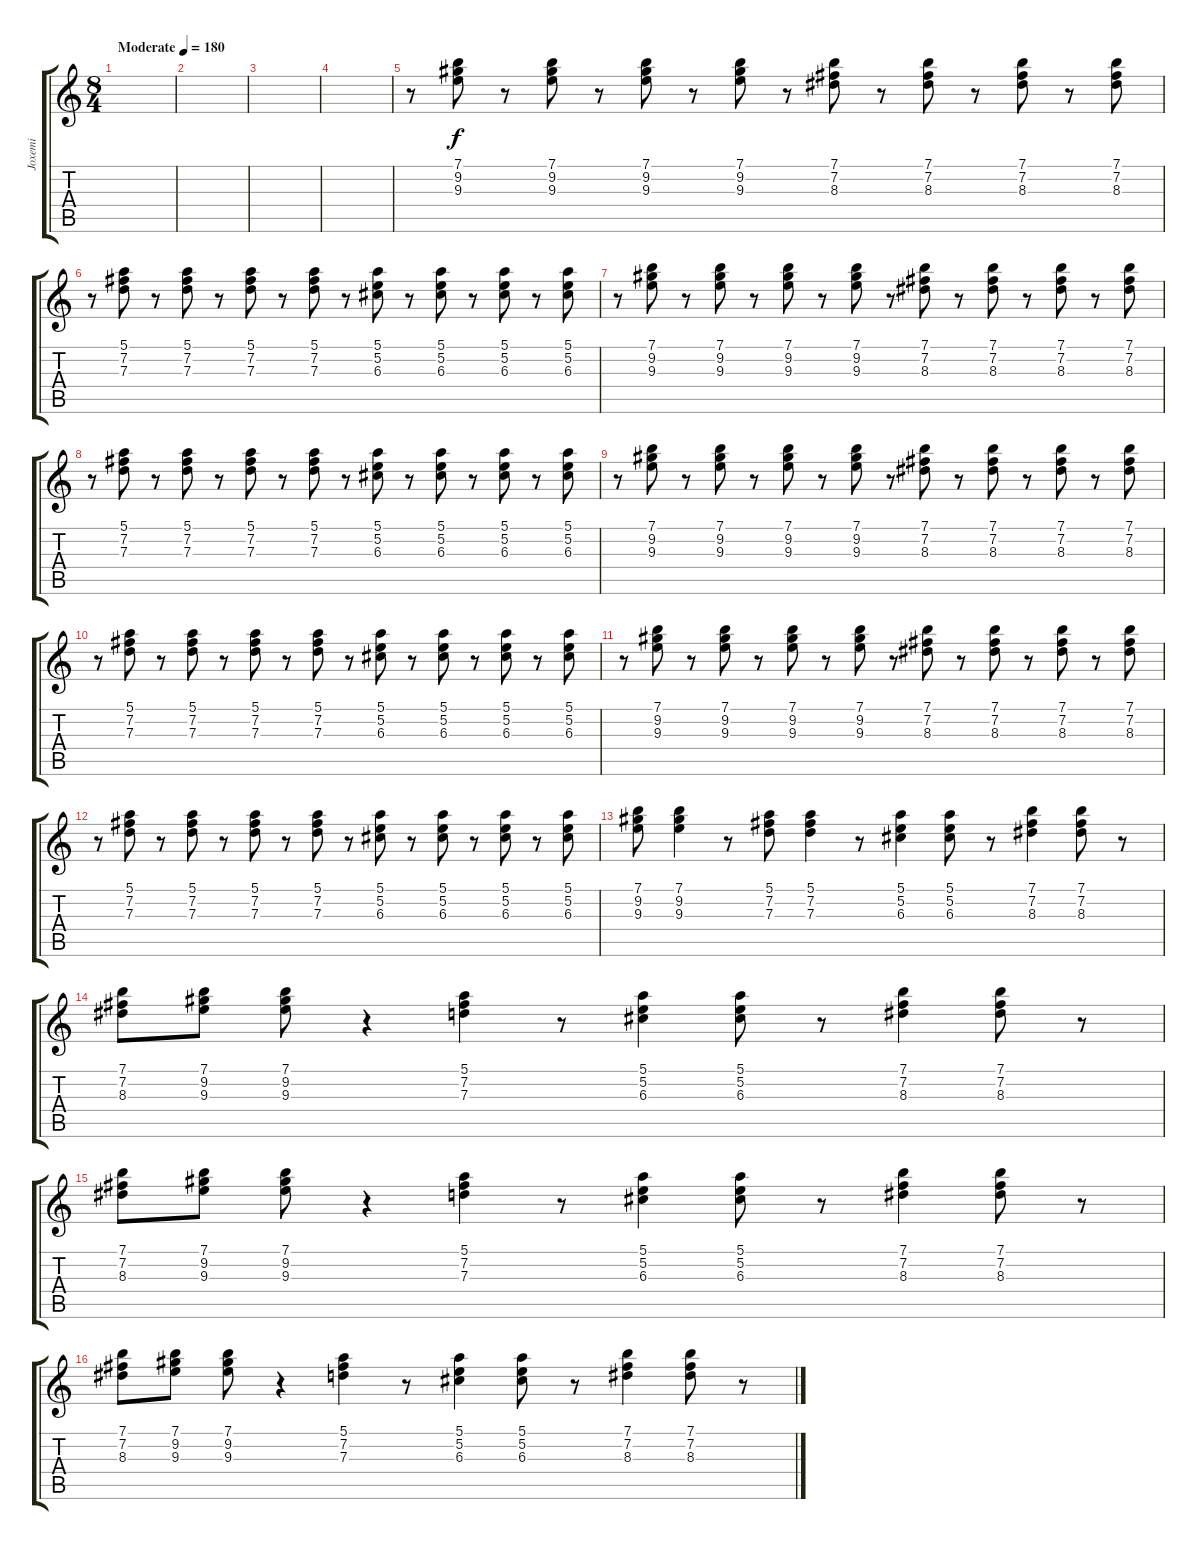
\track ("Joxemi" "Joxemi") {instrument electricguitarmuted}
\staff {score tabs}
\tuning (E4 B3 G3 D3 A2 E2) {hide}
\ts (8 4)
\tempo (180 "Moderate")
\clef g2
\ks c
|
|
|
|
r.8 (7.1 9.2 9.3).8 r.8 (7.1 9.2 9.3).8 r.8 (7.1 9.2 9.3).8 r.8 (7.1 9.2 9.3).8 r.8 (7.1 7.2 8.3).8 r.8 (7.1 7.2 8.3).8 r.8 (7.1 7.2 8.3).8 r.8 (7.1 7.2 8.3).8 |
r.8 (5.1 7.2 7.3).8 r.8 (5.1 7.2 7.3).8 r.8 (5.1 7.2 7.3).8 r.8 (5.1 7.2 7.3).8 r.8 (5.1 5.2 6.3).8 r.8 (5.1 5.2 6.3).8 r.8 (5.1 5.2 6.3).8 r.8 (5.1 5.2 6.3).8 |
r.8 (7.1 9.2 9.3).8 r.8 (7.1 9.2 9.3).8 r.8 (7.1 9.2 9.3).8 r.8 (7.1 9.2 9.3).8 r.8 (7.1 7.2 8.3).8 r.8 (7.1 7.2 8.3).8 r.8 (7.1 7.2 8.3).8 r.8 (7.1 7.2 8.3).8 |
r.8 (5.1 7.2 7.3).8 r.8 (5.1 7.2 7.3).8 r.8 (5.1 7.2 7.3).8 r.8 (5.1 7.2 7.3).8 r.8 (5.1 5.2 6.3).8 r.8 (5.1 5.2 6.3).8 r.8 (5.1 5.2 6.3).8 r.8 (5.1 5.2 6.3).8 |
r.8 (7.1 9.2 9.3).8 r.8 (7.1 9.2 9.3).8 r.8 (7.1 9.2 9.3).8 r.8 (7.1 9.2 9.3).8 r.8 (7.1 7.2 8.3).8 r.8 (7.1 7.2 8.3).8 r.8 (7.1 7.2 8.3).8 r.8 (7.1 7.2 8.3).8 |
r.8 (5.1 7.2 7.3).8 r.8 (5.1 7.2 7.3).8 r.8 (5.1 7.2 7.3).8 r.8 (5.1 7.2 7.3).8 r.8 (5.1 5.2 6.3).8 r.8 (5.1 5.2 6.3).8 r.8 (5.1 5.2 6.3).8 r.8 (5.1 5.2 6.3).8 |
r.8 (7.1 9.2 9.3).8 r.8 (7.1 9.2 9.3).8 r.8 (7.1 9.2 9.3).8 r.8 (7.1 9.2 9.3).8 r.8 (7.1 7.2 8.3).8 r.8 (7.1 7.2 8.3).8 r.8 (7.1 7.2 8.3).8 r.8 (7.1 7.2 8.3).8 |
r.8 (5.1 7.2 7.3).8 r.8 (5.1 7.2 7.3).8 r.8 (5.1 7.2 7.3).8 r.8 (5.1 7.2 7.3).8 r.8 (5.1 5.2 6.3).8 r.8 (5.1 5.2 6.3).8 r.8 (5.1 5.2 6.3).8 r.8 (5.1 5.2 6.3).8 |
(7.1 9.2 9.3).8 (7.1 9.2 9.3).4 r.8 (5.1 7.2 7.3).8 (5.1 7.2 7.3).4 r.8 (5.1 5.2 6.3).4 (5.1 5.2 6.3).8 r.8 (7.1 7.2 8.3).4 (7.1 7.2 8.3).8 r.8 |
(7.1 7.2 8.3).8 (7.1 9.2 9.3).8 (7.1 9.2 9.3).8 r.4 (5.1 7.2 7.3).4 r.8 (5.1 5.2 6.3).4 (5.1 5.2 6.3).8 r.8 (7.1 7.2 8.3).4 (7.1 7.2 8.3).8 r.8 |
(7.1 7.2 8.3).8 (7.1 9.2 9.3).8 (7.1 9.2 9.3).8 r.4 (5.1 7.2 7.3).4 r.8 (5.1 5.2 6.3).4 (5.1 5.2 6.3).8 r.8 (7.1 7.2 8.3).4 (7.1 7.2 8.3).8 r.8 |
(7.1 7.2 8.3).8 (7.1 9.2 9.3).8 (7.1 9.2 9.3).8 r.4 (5.1 7.2 7.3).4 r.8 (5.1 5.2 6.3).4 (5.1 5.2 6.3).8 r.8 (7.1 7.2 8.3).4 (7.1 7.2 8.3).8 r.8
